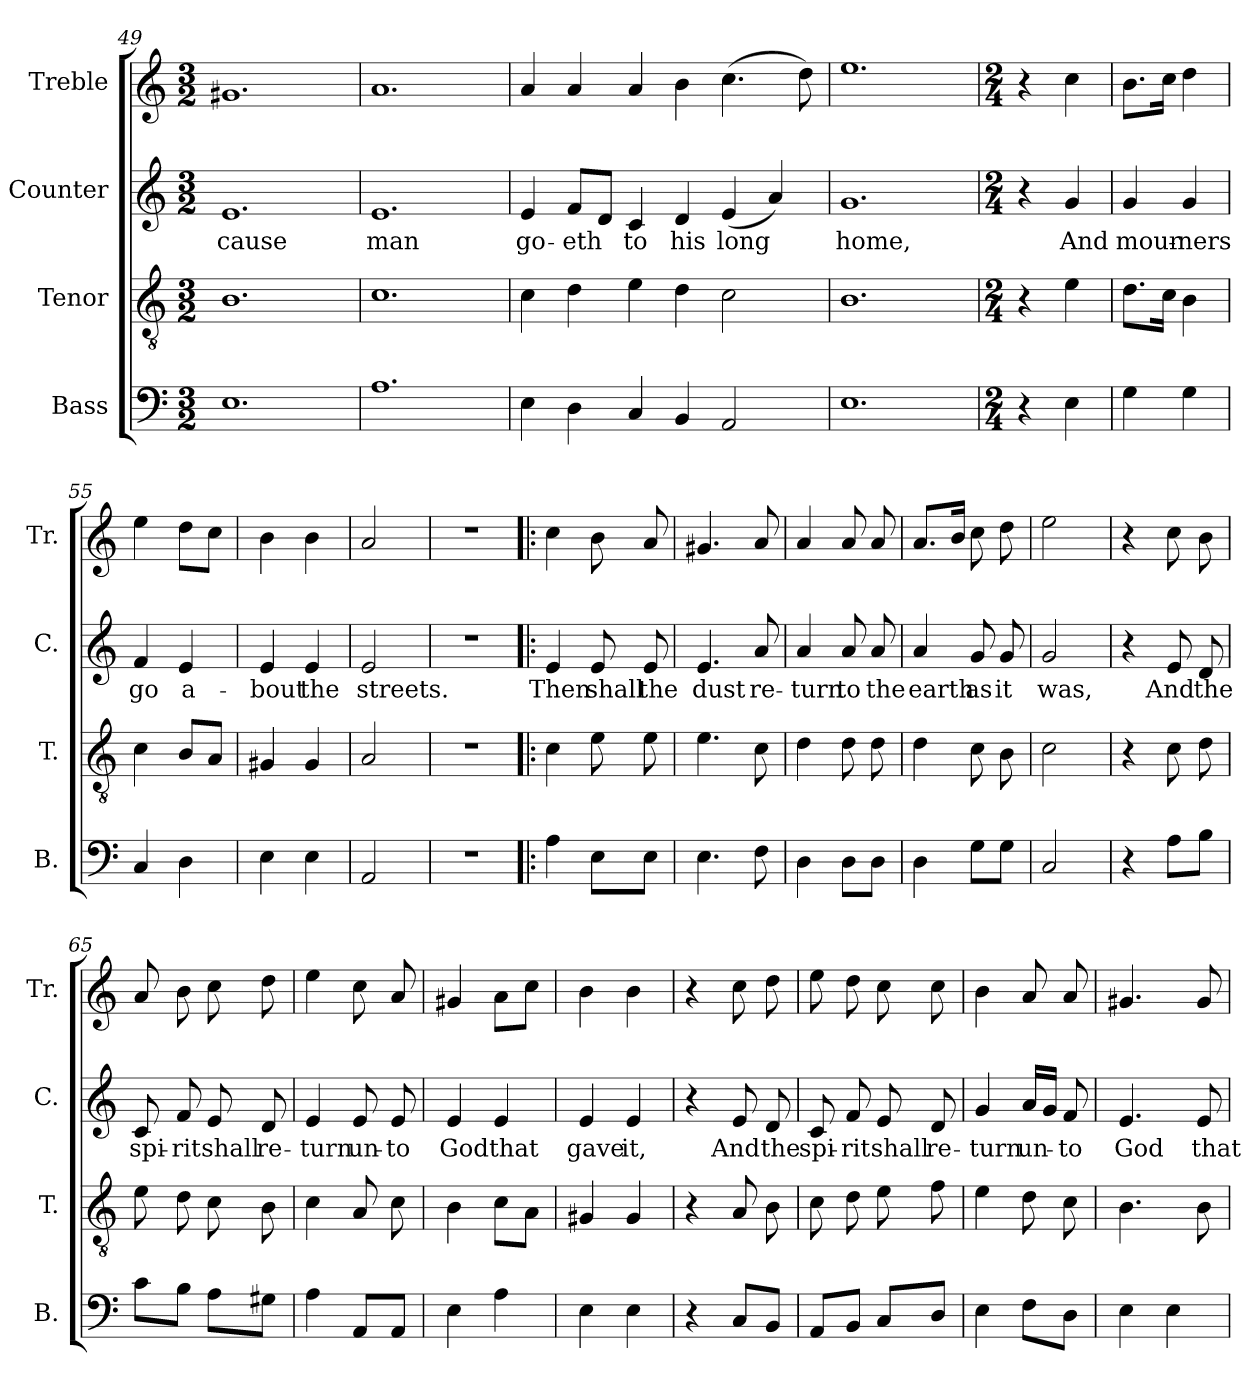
**kern	**kern	**kern	**text	**kern
*part4	*part3	*part2	*part2	*part1
*staff4	*staff3	*staff2	*staff2	*staff1
*I"Bass	*I"Tenor	*I"Counter	*	*I"Treble
*I'B.	*I'T.	*I'C.	*	*I'Tr.
*clefF4	*clefGv2	*clefG2	*	*clefG2
*k[]	*k[]	*k[]	*	*k[]
*M3/2	*M3/2	*M3/2	*	*M3/2
=49	=49	=49	=49	=49
1.E	1.B	1.e	-cause	1.g#X
=50	=50	=50	=50	=50
1.A	1.c	1.e	man	1.a
=51	=51	=51	=51	=51
4E\	4c\	4e/	go-	4a/
4D\	4d\	8f/L	-eth	4a/
.	.	8d/J	.	.
4C/	4e\	4c/	to	4a/
4BB/	4d\	4d/	his	4b\
2AA/	2c\	(4e/	long	(4.cc\
.	.	4a/)	.	.
.	.	.	.	8dd\)
=52	=52	=52	=52	=52
1.E	1.B	1.g	home,	1.ee
=53	=53	=53	=53	=53
*M2/4	*M2/4	*M2/4	*	*M2/4
4r	4r	4r	.	4r
4E\	4e\	4g/	And	4cc\
=54	=54	=54	=54	=54
4G\	8.d\L	4g/	mour-	8.b\L
.	16c\Jk	.	.	16cc\Jk
4G\	4B\	4g/	-ners	4dd\
=55	=55	=55	=55	=55
4C/	4c\	4f/	go	4ee\
4D\	8B/L	4e/	a-	8dd\L
.	8A/J	.	.	8cc\J
!!LO:LB:g=z
=56	=56	=56	=56	=56
4E\	4G#X/	4e/	-bout	4b\
4E\	4G#/	4e/	the	4b\
=57	=57	=57	=57	=57
2AA/	2A/	2e/	streets.	2a/
=58	=58	=58	=58	=58
2r	2r	2r	.	2r
=59!|:	=59!|:	=59!|:	=59!|:	=59!|:
4A\	4c\	4e/	Then	4cc\
8E\L	8e\	8e/	shall	8b\
8E\J	8e\	8e/	the	8a/
=60	=60	=60	=60	=60
4.E\	4.e\	4.e/	dust	4.g#X/
8F\	8c\	8a/	re-	8a/
=61	=61	=61	=61	=61
4D\	4d\	4a/	-turn	4a/
8D\L	8d\	8a/	to	8a/
8D\J	8d\	8a/	the	8a/
=62	=62	=62	=62	=62
4D\	4d\	4a/	earth	8.a/L
.	.	.	.	16b/Jk
8G\L	8c\	8g/	as	8cc\
8G\J	8B\	8g/	it	8dd\
=63	=63	=63	=63	=63
2C/	2c\	2g/	was,	2ee\
=64	=64	=64	=64	=64
4r	4r	4r	.	4r
8A\L	8c\	8e/	And	8cc\
8B\J	8d\	8d/	the	8b\
!!LO:PB:g=z
=65	=65	=65	=65	=65
8c\L	8e\	8c/	spi-	8a/
8B\J	8d\	8f/	-rit	8b\
8A\L	8c\	8e/	shall	8cc\
8G#X\J	8B\	8d/	re-	8dd\
=66	=66	=66	=66	=66
4A\	4c\	4e/	-turn	4ee\
8AA/L	8A/	8e/	un-	8cc\
8AA/J	8c\	8e/	-to	8a/
=67	=67	=67	=67	=67
4E\	4B\	4e/	God	4g#X/
4A\	8c\L	4e/	that	8a\L
.	8A\J	.	.	8cc\J
=68	=68	=68	=68	=68
4E\	4G#X/	4e/	gave	4b\
4E\	4G#/	4e/	it,	4b\
=69	=69	=69	=69	=69
4r	4r	4r	.	4r
8C/L	8A/	8e/	And	8cc\
8BB/J	8B\	8d/	the	8dd\
=70	=70	=70	=70	=70
8AA/L	8c\	8c/	spi-	8ee\
8BB/J	8d\	8f/	-rit	8dd\
8C/L	8e\	8e/	shall	8cc\
8D/J	8f\	8d/	re-	8cc\
=71	=71	=71	=71	=71
4E\	4e\	4g/	-turn	4b\
8F\L	8d\	16a/LL	un-	8a/
.	.	16g/JJ	.	.
8D\J	8c\	8f/	-to	8a/
=72	=72	=72	=72	=72
4E\	4.B\	4.e/	God	4.g#X/
4E\	.	.	.	.
.	8B\	8e/	that	8g#/
=	=	=	=	=
*-	*-	*-	*-	*-
